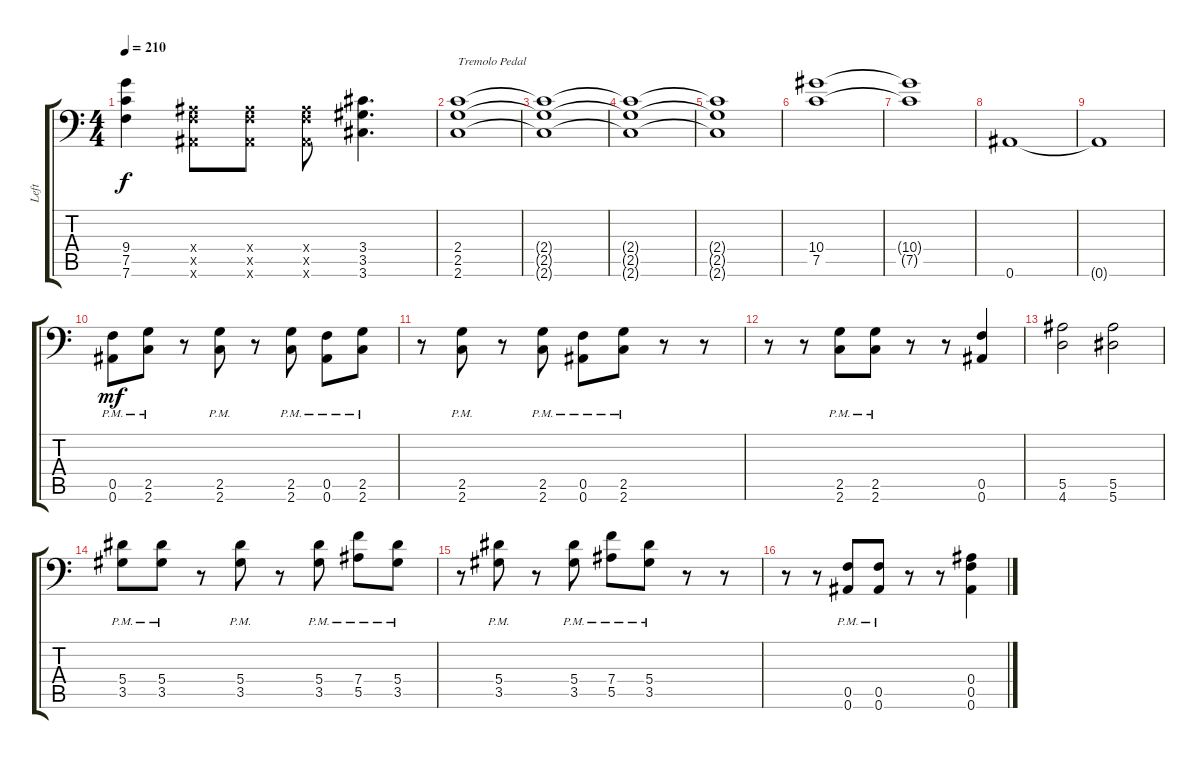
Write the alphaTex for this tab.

\track ("Left" "Left") {instrument distortionguitar}
\staff {score tabs}
\tuning (C4 G3 Eb3 Bb2 F2 Bb1) {hide}
\ts (4 4)
\tempo 210
\clef f4
\ks c
(9.4{t} 7.5{t} 7.6{t}).4{dy f} (0.4{x} 0.5{x} 0.6{x}).8 (0.4{x} 0.5{x} 0.6{x}).8 (0.4{x} 0.5{x} 0.6{x}).8 (3.4 3.5 3.6).4{d} |
(2.4 2.5 2.6).1{txt "Tremolo Pedal"} |
(2.4{t} 2.5{t} 2.6{t}).1 |
(2.4{t} 2.5{t} 2.6{t}).1 |
(2.4{t} 2.5{t} 2.6{t}).1 |
(10.4 7.5).1 |
(10.4{t} 7.5{t}).1 |
0.6.1 |
0.6{t}.1 |
(0.5{pm} 0.6{pm}).8{dy mf} (2.5{pm} 2.6{pm}).8 r.8 (2.5{pm} 2.6{pm}).8 r.8 (2.5{pm} 2.6{pm}).8 (0.5{pm} 0.6{pm}).8 (2.5{pm} 2.6{pm}).8 |
r.8 (2.5{pm} 2.6{pm}).8 r.8 (2.5{pm} 2.6{pm}).8 (0.5{pm} 0.6{pm}).8 (2.5{pm} 2.6{pm}).8 r.8 r.8 |
r.8 r.8 (2.5{pm} 2.6{pm}).8 (2.5{pm} 2.6{pm}).8 r.8 r.8 (0.5 0.6).4 |
(5.5 4.6).2 (5.5 5.6).2 |
(5.4{pm} 3.5{pm}).8 (5.4{pm} 3.5{pm}).8 r.8 (5.4{pm} 3.5{pm}).8 r.8 (5.4{pm} 3.5{pm}).8 (7.4{pm} 5.5{pm}).8 (5.4{pm} 3.5{pm}).8 |
r.8 (5.4{pm} 3.5{pm}).8 r.8 (5.4{pm} 3.5{pm}).8 (7.4{pm} 5.5{pm}).8 (5.4{pm} 3.5{pm}).8 r.8 r.8 |
r.8 r.8 (0.5{pm} 0.6{pm}).8 (0.5{pm} 0.6{pm}).8 r.8 r.8 (0.4 0.5 0.6).4
